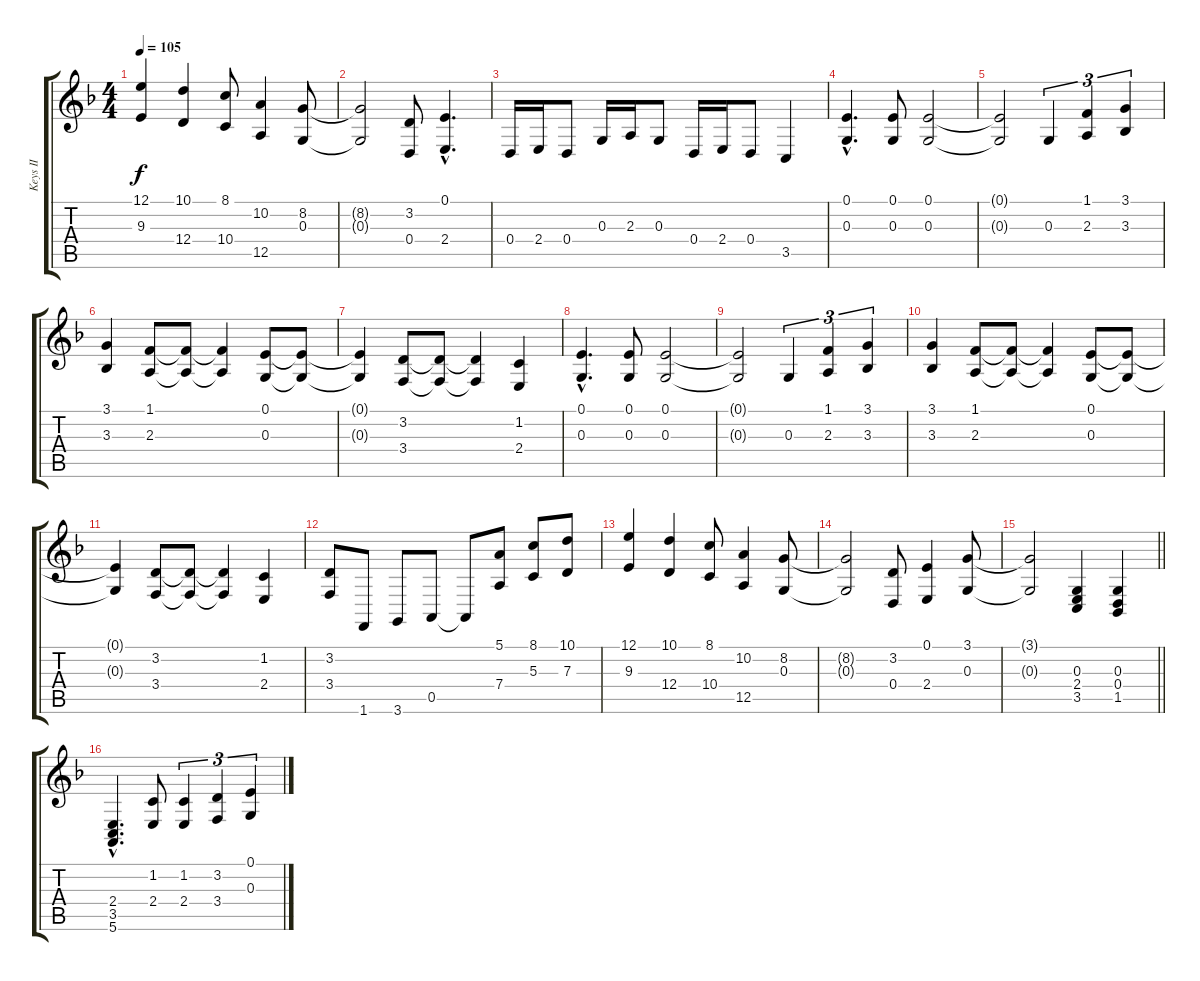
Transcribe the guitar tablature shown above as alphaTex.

\track ("Keys II" "Keys II") {instrument brightacousticpiano}
\staff {score tabs}
\tuning (E4 B3 G3 D3 A2 E2) {hide}
\ts (4 4)
\tempo 105
\clef g2
\ks f
(12.1 9.3).4{dy f} (10.1 12.4).4 (8.1 10.4).8 (10.2 12.5).4 (8.2 0.3).8 |
(8.2{t} 0.3{t}).2 (3.2 0.4).8 (0.1{hac} 2.4{hac}).4{d} |
0.4.16 2.4.16 0.4.8 0.3.16 2.3.16 0.3.8 0.4.16 2.4.16 0.4.8 3.5.4 |
(0.1{hac} 0.3{hac}).4{d} (0.1 0.3).8 (0.1 0.3).2 |
(0.1{t} 0.3{t}).2 0.3.4{tu (3 2)} (1.1 2.3).4{tu (3 2)} (3.1 3.3).4{tu (3 2)} |
(3.1 3.3).4 (1.1 2.3).8 (1.1{t} 2.3{t}).8 (1.1{t} 2.3{t}).4 (0.1 0.3).8 (0.1{t} 0.3{t}).8 |
(0.1{t} 0.3{t}).4 (3.2 3.4).8 (3.2{t} 3.4{t}).8 (3.2{t} 3.4{t}).4 (1.2 2.4).4 |
(0.1{hac} 0.3{hac}).4{d} (0.1 0.3).8 (0.1 0.3).2 |
(0.1{t} 0.3{t}).2 0.3.4{tu (3 2)} (1.1 2.3).4{tu (3 2)} (3.1 3.3).4{tu (3 2)} |
(3.1 3.3).4 (1.1 2.3).8 (1.1{t} 2.3{t}).8 (1.1{t} 2.3{t}).4 (0.1 0.3).8 (0.1{t} 0.3{t}).8 |
(0.1{t} 0.3{t}).4 (3.2 3.4).8 (3.2{t} 3.4{t}).8 (3.2{t} 3.4{t}).4 (1.2 2.4).4 |
(3.2 3.4).8 1.6.8 3.6.8 0.5.8 0.5{t}.8 (5.1 7.4).8 (8.1 5.3).8 (10.1 7.3).8 |
(12.1 9.3).4 (10.1 12.4).4 (8.1 10.4).8 (10.2 12.5).4 (8.2 0.3).8 |
(8.2{t} 0.3{t}).2 (3.2 0.4).8 (0.1 2.4).4 (3.1 0.3).8 |
\barLineRight lightlight
(3.1{t} 0.3{t}).2 (0.3 2.4 3.5).4 (0.3 0.4 1.5).4 |
(2.4{hac} 3.5{hac} 5.6{hac}).4{d} (1.2 2.4).8 (1.2 2.4).4{tu (3 2)} (3.2 3.4).4{tu (3 2)} (0.1 0.3).4{tu (3 2)}
